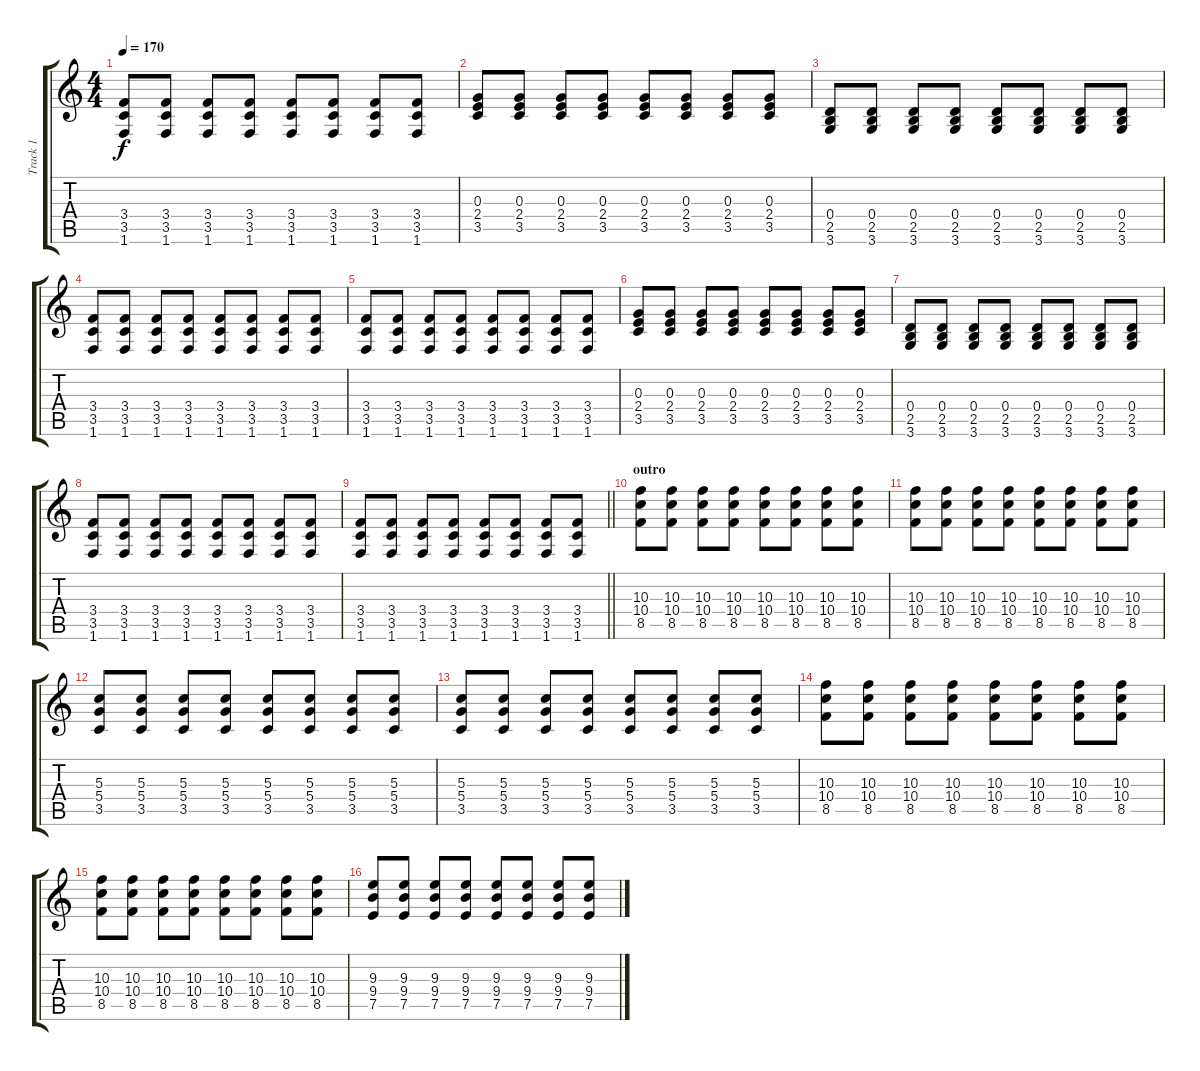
\track ("Track 1" "Track 1") {instrument distortionguitar}
\staff {score tabs}
\tuning (E4 B3 G3 D3 A2 E2) {hide}
\ts (4 4)
\tempo 170
\clef g2
\ks c
(3.4 3.5 1.6).8{dy f} (3.4 3.5 1.6).8 (3.4 3.5 1.6).8 (3.4 3.5 1.6).8 (3.4 3.5 1.6).8 (3.4 3.5 1.6).8 (3.4 3.5 1.6).8 (3.4 3.5 1.6).8 |
(0.3 2.4 3.5).8 (0.3 2.4 3.5).8 (0.3 2.4 3.5).8 (0.3 2.4 3.5).8 (0.3 2.4 3.5).8 (0.3 2.4 3.5).8 (0.3 2.4 3.5).8 (0.3 2.4 3.5).8 |
(0.4 2.5 3.6).8 (0.4 2.5 3.6).8 (0.4 2.5 3.6).8 (0.4 2.5 3.6).8 (0.4 2.5 3.6).8 (0.4 2.5 3.6).8 (0.4 2.5 3.6).8 (0.4 2.5 3.6).8 |
(3.4 3.5 1.6).8 (3.4 3.5 1.6).8 (3.4 3.5 1.6).8 (3.4 3.5 1.6).8 (3.4 3.5 1.6).8 (3.4 3.5 1.6).8 (3.4 3.5 1.6).8 (3.4 3.5 1.6).8 |
(3.4 3.5 1.6).8 (3.4 3.5 1.6).8 (3.4 3.5 1.6).8 (3.4 3.5 1.6).8 (3.4 3.5 1.6).8 (3.4 3.5 1.6).8 (3.4 3.5 1.6).8 (3.4 3.5 1.6).8 |
(0.3 2.4 3.5).8 (0.3 2.4 3.5).8 (0.3 2.4 3.5).8 (0.3 2.4 3.5).8 (0.3 2.4 3.5).8 (0.3 2.4 3.5).8 (0.3 2.4 3.5).8 (0.3 2.4 3.5).8 |
(0.4 2.5 3.6).8 (0.4 2.5 3.6).8 (0.4 2.5 3.6).8 (0.4 2.5 3.6).8 (0.4 2.5 3.6).8 (0.4 2.5 3.6).8 (0.4 2.5 3.6).8 (0.4 2.5 3.6).8 |
(3.4 3.5 1.6).8 (3.4 3.5 1.6).8 (3.4 3.5 1.6).8 (3.4 3.5 1.6).8 (3.4 3.5 1.6).8 (3.4 3.5 1.6).8 (3.4 3.5 1.6).8 (3.4 3.5 1.6).8 |
\barLineRight lightlight
(3.4 3.5 1.6).8 (3.4 3.5 1.6).8 (3.4 3.5 1.6).8 (3.4 3.5 1.6).8 (3.4 3.5 1.6).8 (3.4 3.5 1.6).8 (3.4 3.5 1.6).8 (3.4 3.5 1.6).8 |
\section ("" "outro")
(10.3 10.4 8.5).8 (10.3 10.4 8.5).8 (10.3 10.4 8.5).8 (10.3 10.4 8.5).8 (10.3 10.4 8.5).8 (10.3 10.4 8.5).8 (10.3 10.4 8.5).8 (10.3 10.4 8.5).8 |
(10.3 10.4 8.5).8 (10.3 10.4 8.5).8 (10.3 10.4 8.5).8 (10.3 10.4 8.5).8 (10.3 10.4 8.5).8 (10.3 10.4 8.5).8 (10.3 10.4 8.5).8 (10.3 10.4 8.5).8 |
(5.3 5.4 3.5).8 (5.3 5.4 3.5).8 (5.3 5.4 3.5).8 (5.3 5.4 3.5).8 (5.3 5.4 3.5).8 (5.3 5.4 3.5).8 (5.3 5.4 3.5).8 (5.3 5.4 3.5).8 |
(5.3 5.4 3.5).8 (5.3 5.4 3.5).8 (5.3 5.4 3.5).8 (5.3 5.4 3.5).8 (5.3 5.4 3.5).8 (5.3 5.4 3.5).8 (5.3 5.4 3.5).8 (5.3 5.4 3.5).8 |
(10.3 10.4 8.5).8 (10.3 10.4 8.5).8 (10.3 10.4 8.5).8 (10.3 10.4 8.5).8 (10.3 10.4 8.5).8 (10.3 10.4 8.5).8 (10.3 10.4 8.5).8 (10.3 10.4 8.5).8 |
(10.3 10.4 8.5).8 (10.3 10.4 8.5).8 (10.3 10.4 8.5).8 (10.3 10.4 8.5).8 (10.3 10.4 8.5).8 (10.3 10.4 8.5).8 (10.3 10.4 8.5).8 (10.3 10.4 8.5).8 |
(9.3 9.4 7.5).8 (9.3 9.4 7.5).8 (9.3 9.4 7.5).8 (9.3 9.4 7.5).8 (9.3 9.4 7.5).8 (9.3 9.4 7.5).8 (9.3 9.4 7.5).8 (9.3 9.4 7.5).8
